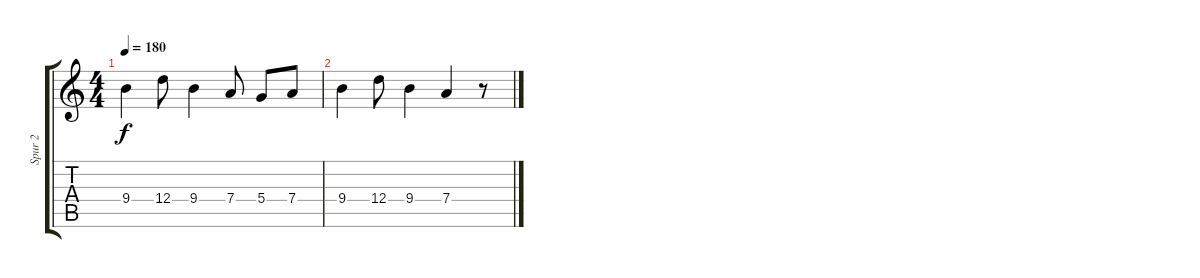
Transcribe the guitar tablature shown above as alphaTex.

\track ("Spur 2" "Spur 2") {instrument distortionguitar}
\staff {score tabs}
\tuning (E4 B3 G3 D3 A2 E2) {hide}
\ts (4 4)
\tempo 180
\clef g2
\ks c
9.4.4{dy f} 12.4.8 9.4.4 7.4.8 5.4.8 7.4.8 |
9.4.4 12.4.8 9.4.4 7.4.4 r.8
